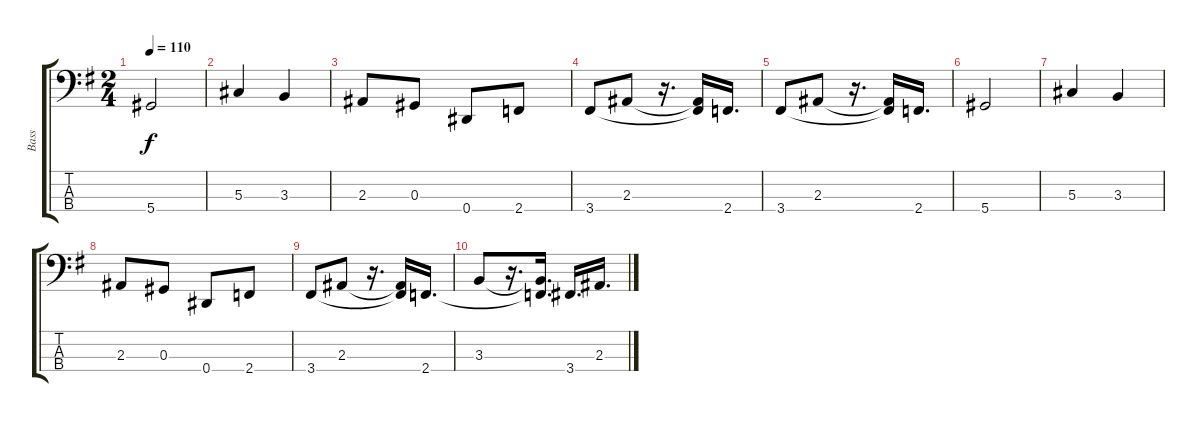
\track ("Bass" "Bass") {instrument overdrivenguitar}
\staff {score tabs}
\tuning (Gb2 Db2 Ab1 Eb1) {hide}
\ts (2 4)
\tempo 110
\clef f4
\ks g
5.4.2{dy f} |
5.3.4 3.3.4 |
2.3.8 0.3.8 0.4.8 2.4.8 |
3.4.8 2.3.8 r.16{d} (2.3{t} 3.4{t}).16 2.4.16{d} |
3.4.8 2.3.8 r.16{d} (2.3{t} 3.4{t}).16 2.4.16{d} |
5.4.2 |
5.3.4 3.3.4 |
2.3.8 0.3.8 0.4.8 2.4.8 |
3.4.8 2.3.8 r.16{d} (2.3{t} 3.4{t}).16 2.4.16{d} |
3.3.8 r.16{d} (3.3{t} 2.4{t}).16{d} 3.4.16{d} 2.3.16{d}
